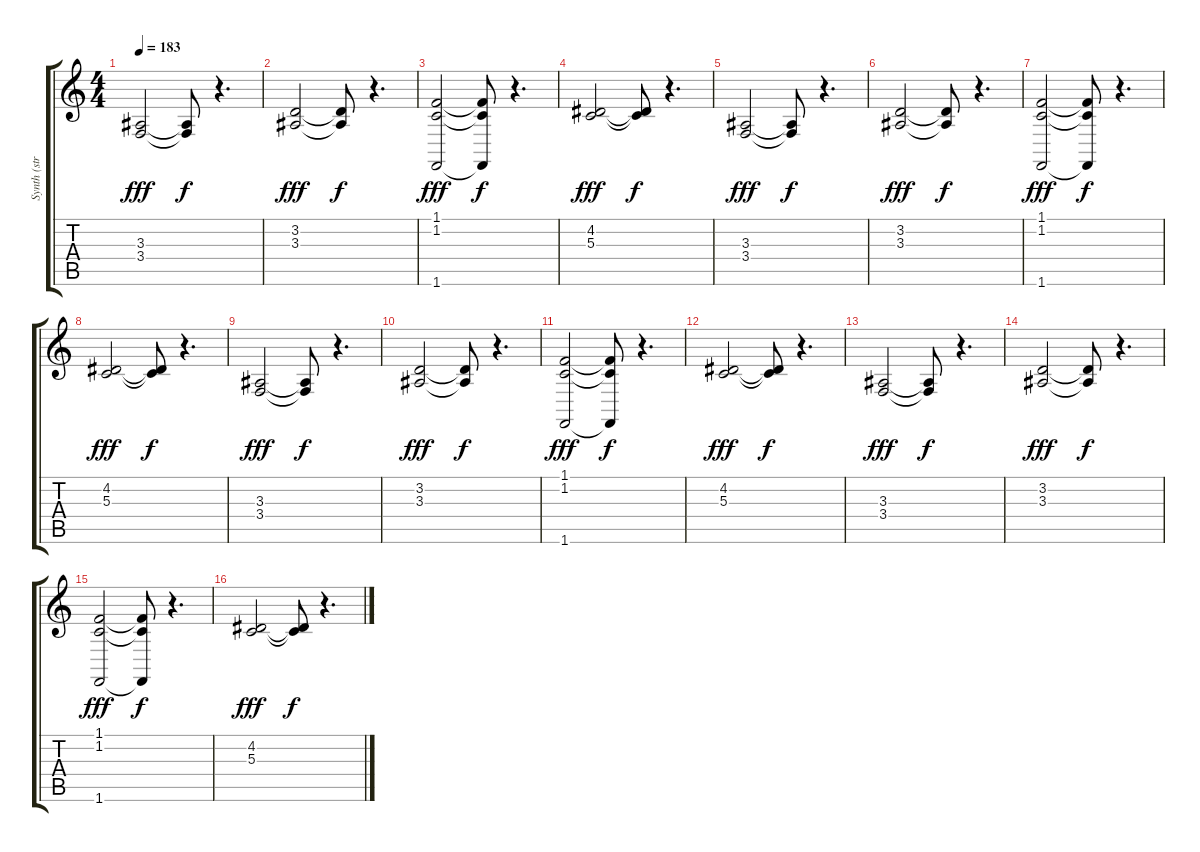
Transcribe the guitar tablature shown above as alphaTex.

\track ("Synth (strings) / Main melody" "Synth (str") {instrument stringensemble2}
\staff {score tabs}
\tuning (E4 B3 G3 D3 A2 E2) {hide}
\ts (4 4)
\tempo 183
\clef g2
\ks c
(3.3 3.4).2{dy fff} (3.3{t} 3.4{t}).8{dy f} r.4{d} |
(3.2 3.3).2{dy fff} (3.2{t} 3.3{t}).8{dy f} r.4{d} |
(1.1 1.2 1.6).2{dy fff} (1.1{t} 1.2{t} 1.6{t}).8{dy f} r.4{d} |
(4.2 5.3).2{dy fff} (4.2{t} 5.3{t}).8{dy f} r.4{d} |
(3.3 3.4).2{dy fff} (3.3{t} 3.4{t}).8{dy f} r.4{d} |
(3.2 3.3).2{dy fff} (3.2{t} 3.3{t}).8{dy f} r.4{d} |
(1.1 1.2 1.6).2{dy fff} (1.1{t} 1.2{t} 1.6{t}).8{dy f} r.4{d} |
(4.2 5.3).2{dy fff} (4.2{t} 5.3{t}).8{dy f} r.4{d} |
(3.3 3.4).2{dy fff} (3.3{t} 3.4{t}).8{dy f} r.4{d} |
(3.2 3.3).2{dy fff} (3.2{t} 3.3{t}).8{dy f} r.4{d} |
(1.1 1.2 1.6).2{dy fff} (1.1{t} 1.2{t} 1.6{t}).8{dy f} r.4{d} |
(4.2 5.3).2{dy fff} (4.2{t} 5.3{t}).8{dy f} r.4{d} |
(3.3 3.4).2{dy fff} (3.3{t} 3.4{t}).8{dy f} r.4{d} |
(3.2 3.3).2{dy fff} (3.2{t} 3.3{t}).8{dy f} r.4{d} |
(1.1 1.2 1.6).2{dy fff} (1.1{t} 1.2{t} 1.6{t}).8{dy f} r.4{d} |
(4.2 5.3).2{dy fff} (4.2{t} 5.3{t}).8{dy f} r.4{d}
